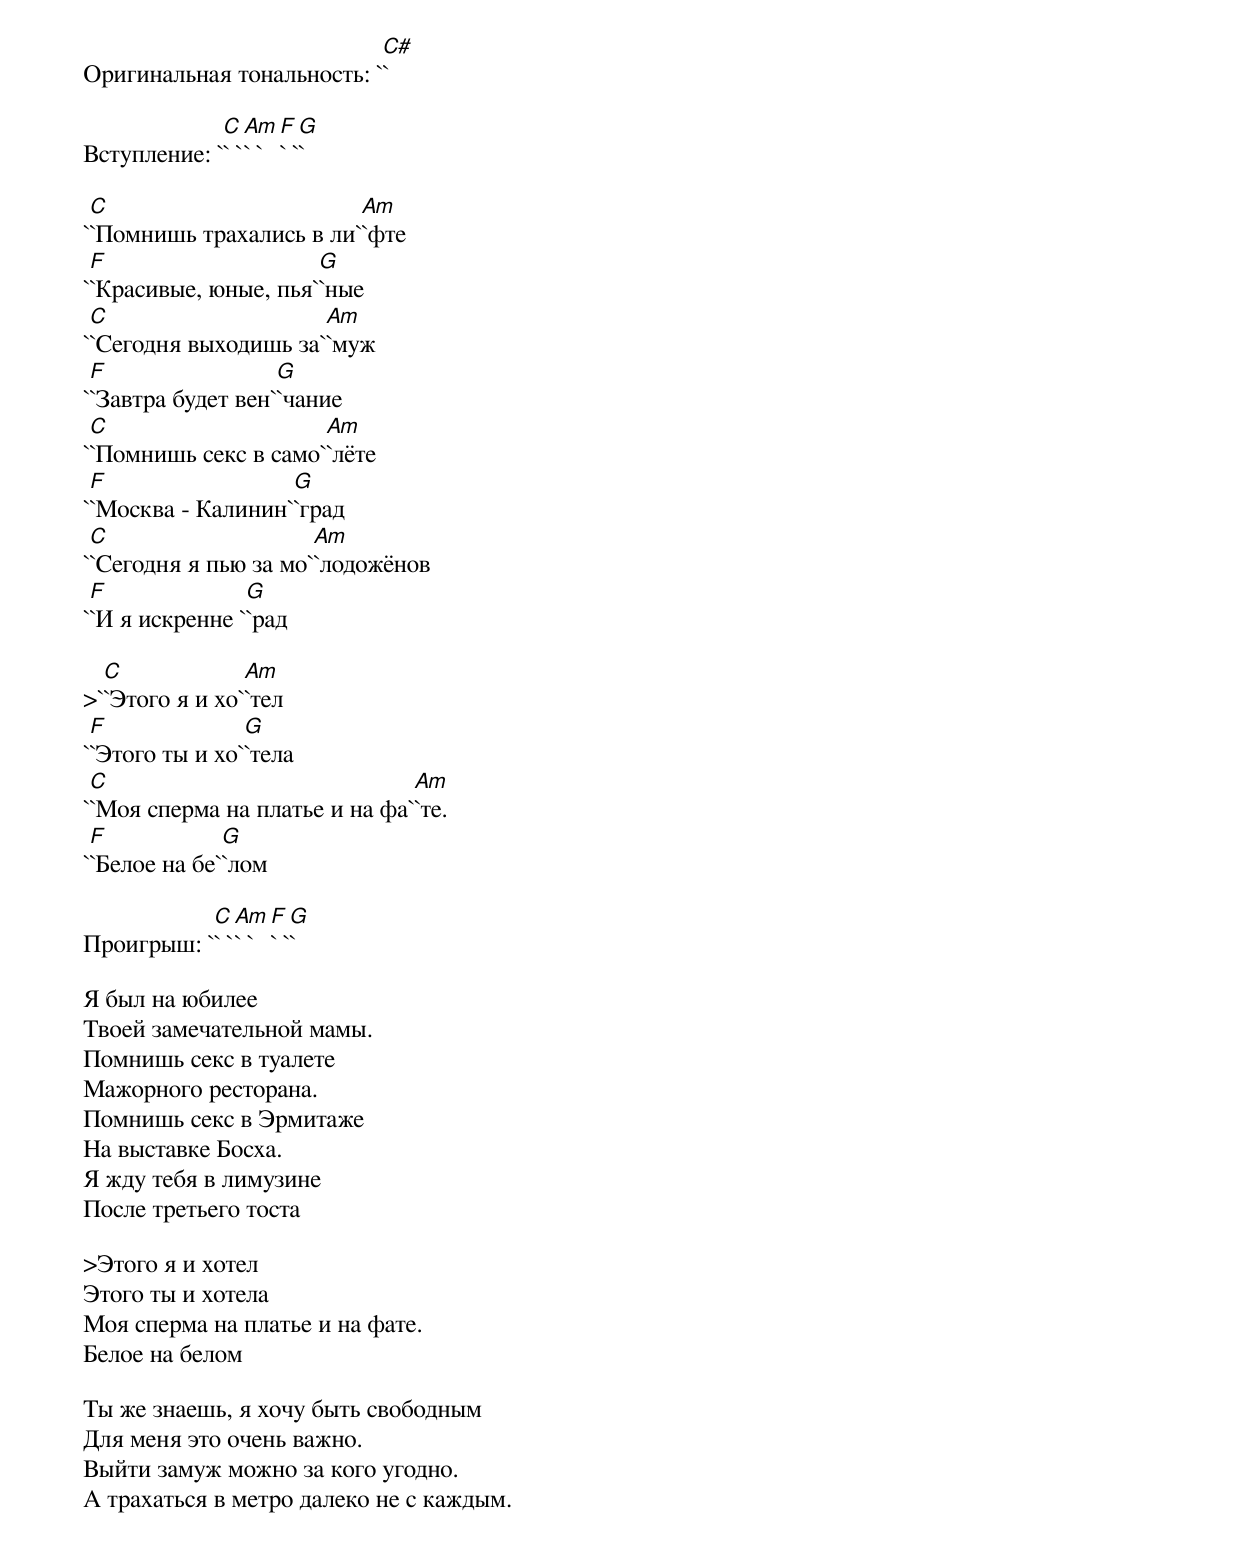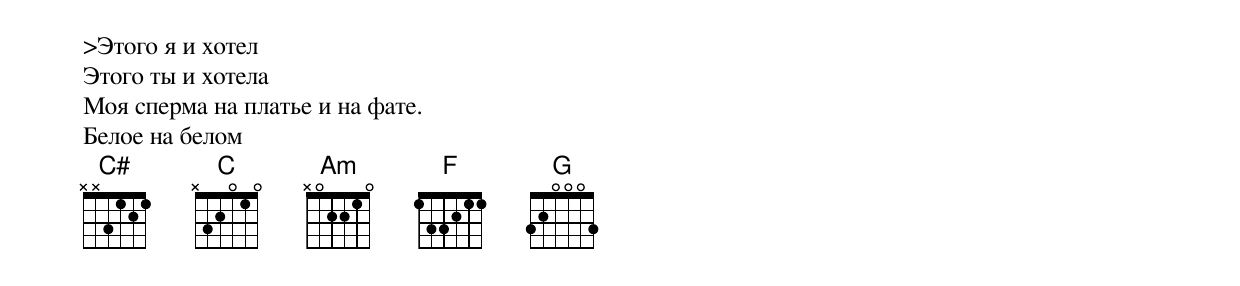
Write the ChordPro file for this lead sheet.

{{% chords %}}
Оригинальная тональность: `[C#]`

Вступление: `[C]` `[Am]` `[F]` `[G]`
{{% /chords %}}

{{% chords lyrics %}}
`[C]`Помнишь трахались в ли`[Am]`фте
`[F]`Красивые, юные, пья`[G]`ные
`[C]`Сегодня выходишь за`[Am]`муж
`[F]`Завтра будет вен`[G]`чание
`[C]`Помнишь секс в само`[Am]`лёте
`[F]`Москва - Калинин`[G]`град
`[C]`Сегодня я пью за мо`[Am]`лодожёнов
`[F]`И я искренне `[G]`рад

>`[C]`Этого я и хо`[Am]`тел
`[F]`Этого ты и хо`[G]`тела
`[C]`Моя сперма на платье и на фа`[Am]`те.
`[F]`Белое на бе`[G]`лом
{{% /chords %}}

{{% chords %}}
Проигрыш: `[C]` `[Am]` `[F]` `[G]`
{{% /chords %}}

Я был на юбилее
Твоей замечательной мамы.
Помнишь секс в туалете
Мажорного ресторана.
Помнишь секс в Эрмитаже
На выставке Босха.
Я жду тебя в лимузине
После третьего тоста

>Этого я и хотел
Этого ты и хотела
Моя сперма на платье и на фате.
Белое на белом

Ты же знаешь, я хочу быть свободным
Для меня это очень важно.
Выйти замуж можно за кого угодно.
А трахаться в метро далеко не с каждым.

>Этого я и хотел
Этого ты и хотела
Моя сперма на платье и на фате.
Белое на белом
